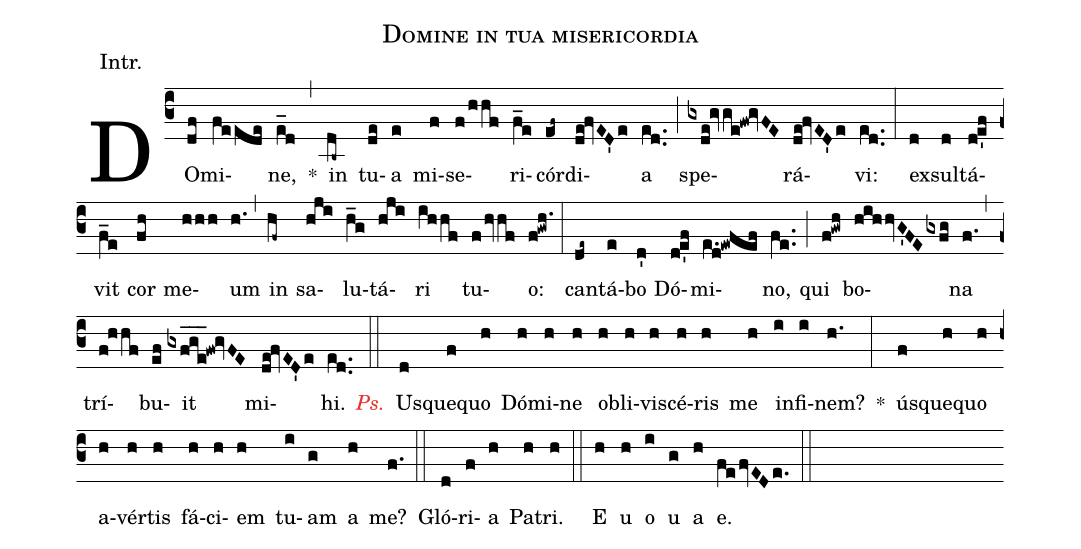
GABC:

name:Domine in tua misericordia;
annotation:Intr.;
mode:5;
office-part:Introit;
%%
(c3) DO(df)mi(feede)ne,(e_d) *(,)
in(db~) tu(de)a(e) mi(f)se(f/hhf)ri(f_e)cór(ef~)di(de!fvED'e)a(ed..) (;)
spe(gxde!gvge!fw!gvFE)rá(de!fvED'e)vi:(ed..) (:)
ex(d)sul(d)tá(d!e'f)vit(f_e) cor(fh) me(hhh)um(h.) (,)
in(hf~) sa(hji)lu(h_g)tá(hji)ri(ihhf) tu(f/hvhf)o:(f!gwh.) (:)
can(de~)tá(e)bo(d') Dó(d!e'f)mi(e.d!ewfef)no,(fe..) (;)
qui(f!gwh) bo(hihhvG'FEgxfg)na(f.) (,)
trí(f!hhf)bu(ef)it(gxfge___!fw!gvFE) mi(de!fvED'e)hi.(ed..) <c><i>Ps.</i></c>(::)
Us(d)que(f)quo(h) Dó(h)mi(h)ne(h) ob(h)li(h)vi(h)scé(h)ris(h) me(h) in(i)fi(i)nem?(h.) *(:)
ús(f)que(h)quo(h) a(h)vér(h)tis(h) fá(h)ci(h)em(h) tu(i)am(g) a(h) me?(f.) (::)
Gló(d)ri(f)a(h) Pa(h)tri.(h) (::)
<eu>E(h) u(h) o(i) u(g) a(h) e.</eu>(fe/fvEDe.) (::)
